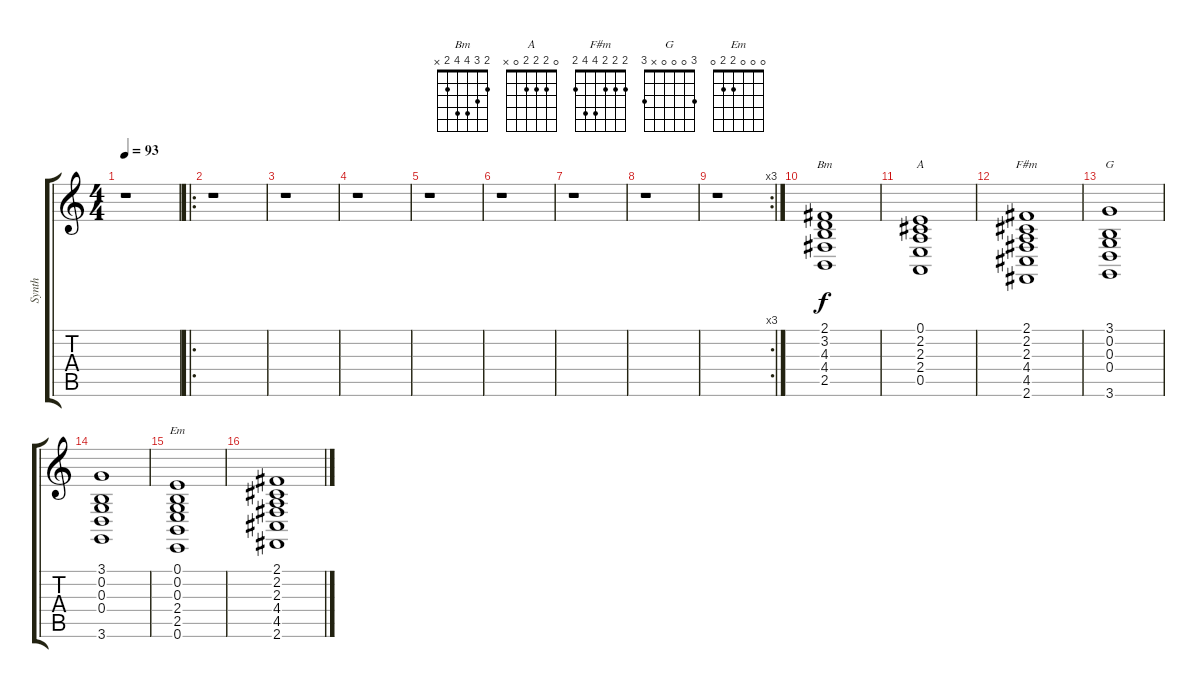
\track ("Synth" "Synth") {instrument pad2warm}
\staff {score tabs}
\tuning (E4 B3 G3 D3 A2 E2) {hide}
\chord ("Bm" 2 3 4 4 2 x)
\chord ("A" 0 2 2 2 0 x)
\chord ("F#m" 2 2 2 4 4 2)
\chord ("G" 3 0 0 0 x 3)
\chord ("Em" 0 0 0 2 2 0)
\ts (4 4)
\tempo 93
\clef g2
\ks c
r.1{dy f instrument pad2warm} |
\ro
r.1 |
r.1 |
r.1 |
r.1 |
r.1 |
r.1 |
r.1 |
\rc 3
r.1 |
(2.1 3.2 4.3 4.4 2.5).1{ch "Bm"} |
(0.1 2.2 2.3 2.4 0.5).1{ch "A"} |
(2.1 2.2 2.3 4.4 4.5 2.6).1{ch "F#m"} |
(3.1 0.2 0.3 0.4 3.6).1{ch "G"} |
(3.1 0.2 0.3 0.4 3.6).1 |
(0.1 0.2 0.3 2.4 2.5 0.6).1{ch "Em"} |
(2.1 2.2 2.3 4.4 4.5 2.6).1
